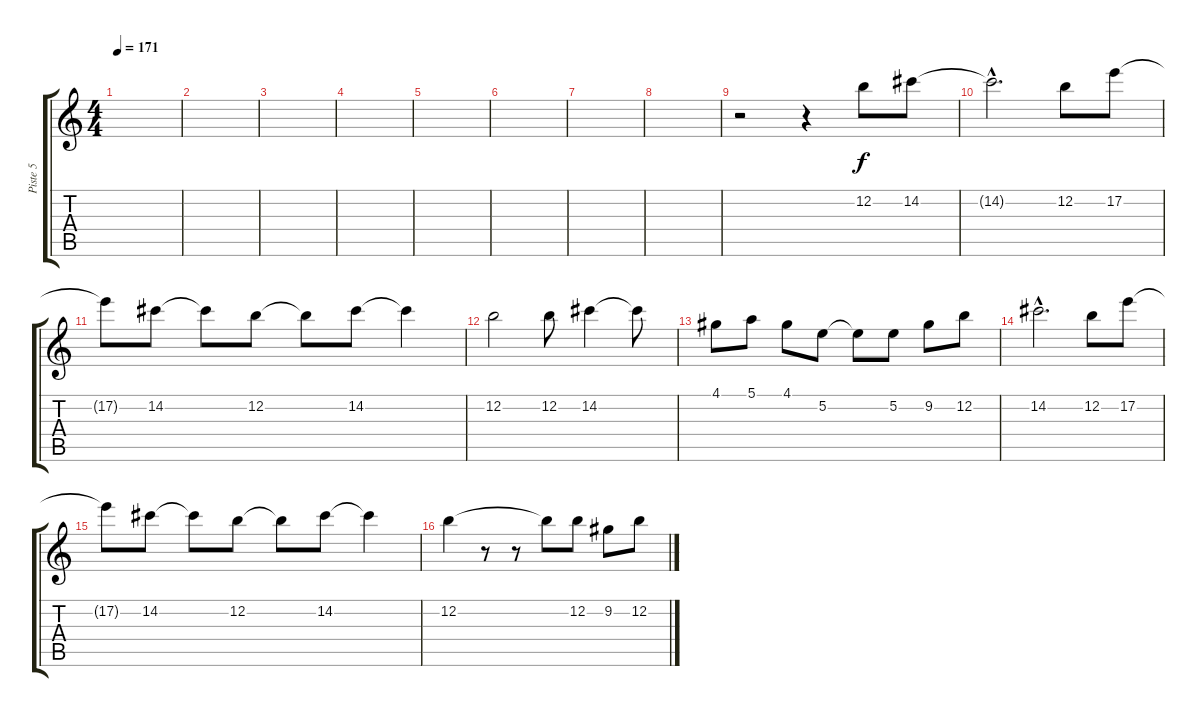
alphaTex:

\track ("Piste 5" "Piste 5") {instrument distortionguitar}
\staff {score tabs}
\tuning (E4 B3 G3 D3 A2 E2) {hide}
\ts (4 4)
\tempo 171
\clef g2
\ks c
|
|
|
|
|
|
|
|
r.2 r.4 12.2.8 14.2.8 |
14.2{hac t}.2{d} 12.2.8 17.2.8 |
17.2{t}.8 14.2.8 14.2{t}.8 12.2.8 12.2{t}.8 14.2.8 14.2{t}.4 |
12.2.2 12.2.8 14.2.4 14.2{t}.8 |
4.1.8 5.1.8 4.1.8 5.2.8 5.2{t}.8 5.2.8 9.2.8 12.2.8 |
14.2{hac}.2{d} 12.2.8 17.2.8 |
17.2{t}.8 14.2.8 14.2{t}.8 12.2.8 12.2{t}.8 14.2.8 14.2{t}.4 |
12.2.4 r.8 r.8 12.2{t}.8 12.2.8 9.2.8 12.2.8
